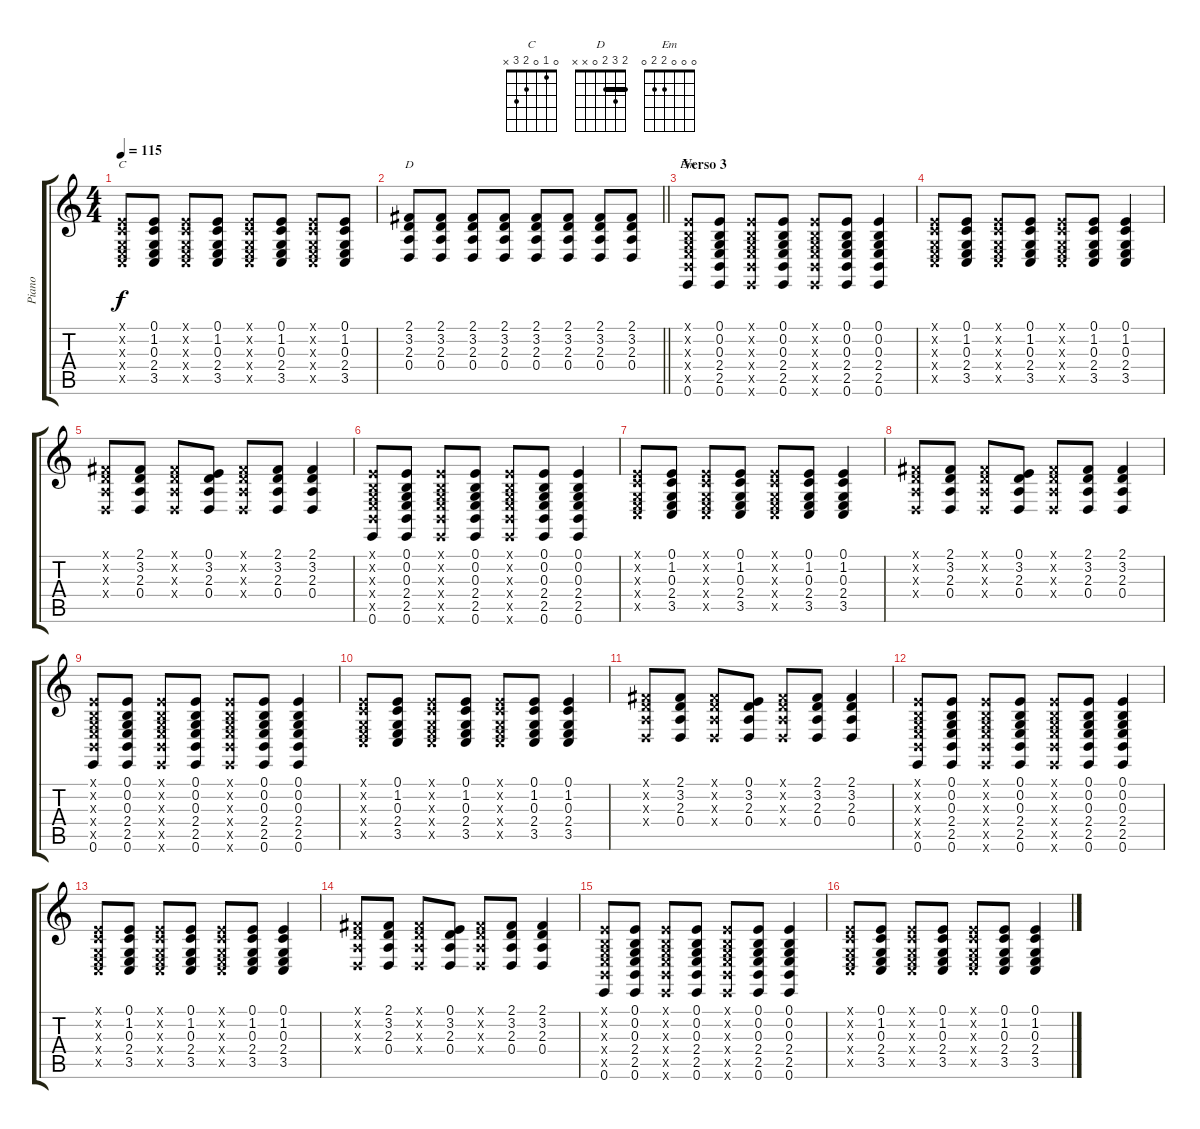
\track ("Piano" "Piano") {instrument honkytonkpiano}
\staff {score tabs}
\tuning (E4 B3 G3 D3 A2 E2) {hide}
\chord ("C" 0 1 0 2 3 x)
\chord ("D" 2 3 2 0 x x) {barre 2}
\chord ("Em" 0 0 0 2 2 0)
\ts (4 4)
\tempo 115
\clef g2
\ks c
(0.1{x} 1.2{x} 0.3{x} 2.4{x} 3.5{x}).8{ch "C" dy f} (0.1 1.2 0.3 2.4 3.5).8 (0.1{x} 1.2{x} 0.3{x} 2.4{x} 3.5{x}).8 (0.1 1.2 0.3 2.4 3.5).8 (0.1{x} 1.2{x} 0.3{x} 2.4{x} 3.5{x}).8 (0.1 1.2 0.3 2.4 3.5).8 (0.1{x} 1.2{x} 0.3{x} 2.4{x} 3.5{x}).8 (0.1 1.2 0.3 2.4 3.5).8 |
\barLineRight lightlight
(2.1 3.2 2.3 0.4).8{ch "D"} (2.1 3.2 2.3 0.4).8 (2.1 3.2 2.3 0.4).8 (2.1 3.2 2.3 0.4).8 (2.1 3.2 2.3 0.4).8 (2.1 3.2 2.3 0.4).8 (2.1 3.2 2.3 0.4).8 (2.1 3.2 2.3 0.4).8 |
\section ("" "Verso 3")
(0.1{x} 0.2{x} 0.3{x} 2.4{x} 2.5{x} 0.6).8{ch "Em"} (0.1 0.2 0.3 2.4 2.5 0.6).8 (0.1{x} 0.2{x} 0.3{x} 2.4{x} 2.5{x} 0.6{x}).8 (0.1 0.2 0.3 2.4 2.5 0.6).8 (0.1{x} 0.2{x} 0.3{x} 2.4{x} 2.5{x} 0.6{x}).8 (0.1 0.2 0.3 2.4 2.5 0.6).8 (0.1 0.2 0.3 2.4 2.5 0.6).4 |
(0.1{x} 1.2{x} 0.3{x} 2.4{x} 3.5{x}).8 (0.1 1.2 0.3 2.4 3.5).8 (0.1{x} 1.2{x} 0.3{x} 2.4{x} 3.5{x}).8 (0.1 1.2 0.3 2.4 3.5).8 (0.1{x} 1.2{x} 0.3{x} 2.4{x} 3.5{x}).8 (0.1 1.2 0.3 2.4 3.5).8 (0.1 1.2 0.3 2.4 3.5).4 |
(2.1{x} 3.2{x} 2.3{x} 0.4{x}).8 (2.1 3.2 2.3 0.4).8 (2.1{x} 3.2{x} 2.3{x} 0.4{x}).8 (0.1 3.2 2.3 0.4).8 (2.1{x} 3.2{x} 2.3{x} 0.4{x}).8 (2.1 3.2 2.3 0.4).8 (2.1 3.2 2.3 0.4).4 |
(0.1{x} 0.2{x} 0.3{x} 2.4{x} 2.5{x} 0.6).8 (0.1 0.2 0.3 2.4 2.5 0.6).8 (0.1{x} 0.2{x} 0.3{x} 2.4{x} 2.5{x} 0.6{x}).8 (0.1 0.2 0.3 2.4 2.5 0.6).8 (0.1{x} 0.2{x} 0.3{x} 2.4{x} 2.5{x} 0.6{x}).8 (0.1 0.2 0.3 2.4 2.5 0.6).8 (0.1 0.2 0.3 2.4 2.5 0.6).4 |
(0.1{x} 1.2{x} 0.3{x} 2.4{x} 3.5{x}).8 (0.1 1.2 0.3 2.4 3.5).8 (0.1{x} 1.2{x} 0.3{x} 2.4{x} 3.5{x}).8 (0.1 1.2 0.3 2.4 3.5).8 (0.1{x} 1.2{x} 0.3{x} 2.4{x} 3.5{x}).8 (0.1 1.2 0.3 2.4 3.5).8 (0.1 1.2 0.3 2.4 3.5).4 |
(2.1{x} 3.2{x} 2.3{x} 0.4{x}).8 (2.1 3.2 2.3 0.4).8 (2.1{x} 3.2{x} 2.3{x} 0.4{x}).8 (0.1 3.2 2.3 0.4).8 (2.1{x} 3.2{x} 2.3{x} 0.4{x}).8 (2.1 3.2 2.3 0.4).8 (2.1 3.2 2.3 0.4).4 |
(0.1{x} 0.2{x} 0.3{x} 2.4{x} 2.5{x} 0.6).8 (0.1 0.2 0.3 2.4 2.5 0.6).8 (0.1{x} 0.2{x} 0.3{x} 2.4{x} 2.5{x} 0.6{x}).8 (0.1 0.2 0.3 2.4 2.5 0.6).8 (0.1{x} 0.2{x} 0.3{x} 2.4{x} 2.5{x} 0.6{x}).8 (0.1 0.2 0.3 2.4 2.5 0.6).8 (0.1 0.2 0.3 2.4 2.5 0.6).4 |
(0.1{x} 1.2{x} 0.3{x} 2.4{x} 3.5{x}).8 (0.1 1.2 0.3 2.4 3.5).8 (0.1{x} 1.2{x} 0.3{x} 2.4{x} 3.5{x}).8 (0.1 1.2 0.3 2.4 3.5).8 (0.1{x} 1.2{x} 0.3{x} 2.4{x} 3.5{x}).8 (0.1 1.2 0.3 2.4 3.5).8 (0.1 1.2 0.3 2.4 3.5).4 |
(2.1{x} 3.2{x} 2.3{x} 0.4{x}).8 (2.1 3.2 2.3 0.4).8 (2.1{x} 3.2{x} 2.3{x} 0.4{x}).8 (0.1 3.2 2.3 0.4).8 (2.1{x} 3.2{x} 2.3{x} 0.4{x}).8 (2.1 3.2 2.3 0.4).8 (2.1 3.2 2.3 0.4).4 |
(0.1{x} 0.2{x} 0.3{x} 2.4{x} 2.5{x} 0.6).8 (0.1 0.2 0.3 2.4 2.5 0.6).8 (0.1{x} 0.2{x} 0.3{x} 2.4{x} 2.5{x} 0.6{x}).8 (0.1 0.2 0.3 2.4 2.5 0.6).8 (0.1{x} 0.2{x} 0.3{x} 2.4{x} 2.5{x} 0.6{x}).8 (0.1 0.2 0.3 2.4 2.5 0.6).8 (0.1 0.2 0.3 2.4 2.5 0.6).4 |
(0.1{x} 1.2{x} 0.3{x} 2.4{x} 3.5{x}).8 (0.1 1.2 0.3 2.4 3.5).8 (0.1{x} 1.2{x} 0.3{x} 2.4{x} 3.5{x}).8 (0.1 1.2 0.3 2.4 3.5).8 (0.1{x} 1.2{x} 0.3{x} 2.4{x} 3.5{x}).8 (0.1 1.2 0.3 2.4 3.5).8 (0.1 1.2 0.3 2.4 3.5).4 |
(2.1{x} 3.2{x} 2.3{x} 0.4{x}).8 (2.1 3.2 2.3 0.4).8 (2.1{x} 3.2{x} 2.3{x} 0.4{x}).8 (0.1 3.2 2.3 0.4).8 (2.1{x} 3.2{x} 2.3{x} 0.4{x}).8 (2.1 3.2 2.3 0.4).8 (2.1 3.2 2.3 0.4).4 |
(0.1{x} 0.2{x} 0.3{x} 2.4{x} 2.5{x} 0.6).8 (0.1 0.2 0.3 2.4 2.5 0.6).8 (0.1{x} 0.2{x} 0.3{x} 2.4{x} 2.5{x} 0.6{x}).8 (0.1 0.2 0.3 2.4 2.5 0.6).8 (0.1{x} 0.2{x} 0.3{x} 2.4{x} 2.5{x} 0.6{x}).8 (0.1 0.2 0.3 2.4 2.5 0.6).8 (0.1 0.2 0.3 2.4 2.5 0.6).4 |
(0.1{x} 1.2{x} 0.3{x} 2.4{x} 3.5{x}).8 (0.1 1.2 0.3 2.4 3.5).8 (0.1{x} 1.2{x} 0.3{x} 2.4{x} 3.5{x}).8 (0.1 1.2 0.3 2.4 3.5).8 (0.1{x} 1.2{x} 0.3{x} 2.4{x} 3.5{x}).8 (0.1 1.2 0.3 2.4 3.5).8 (0.1 1.2 0.3 2.4 3.5).4
